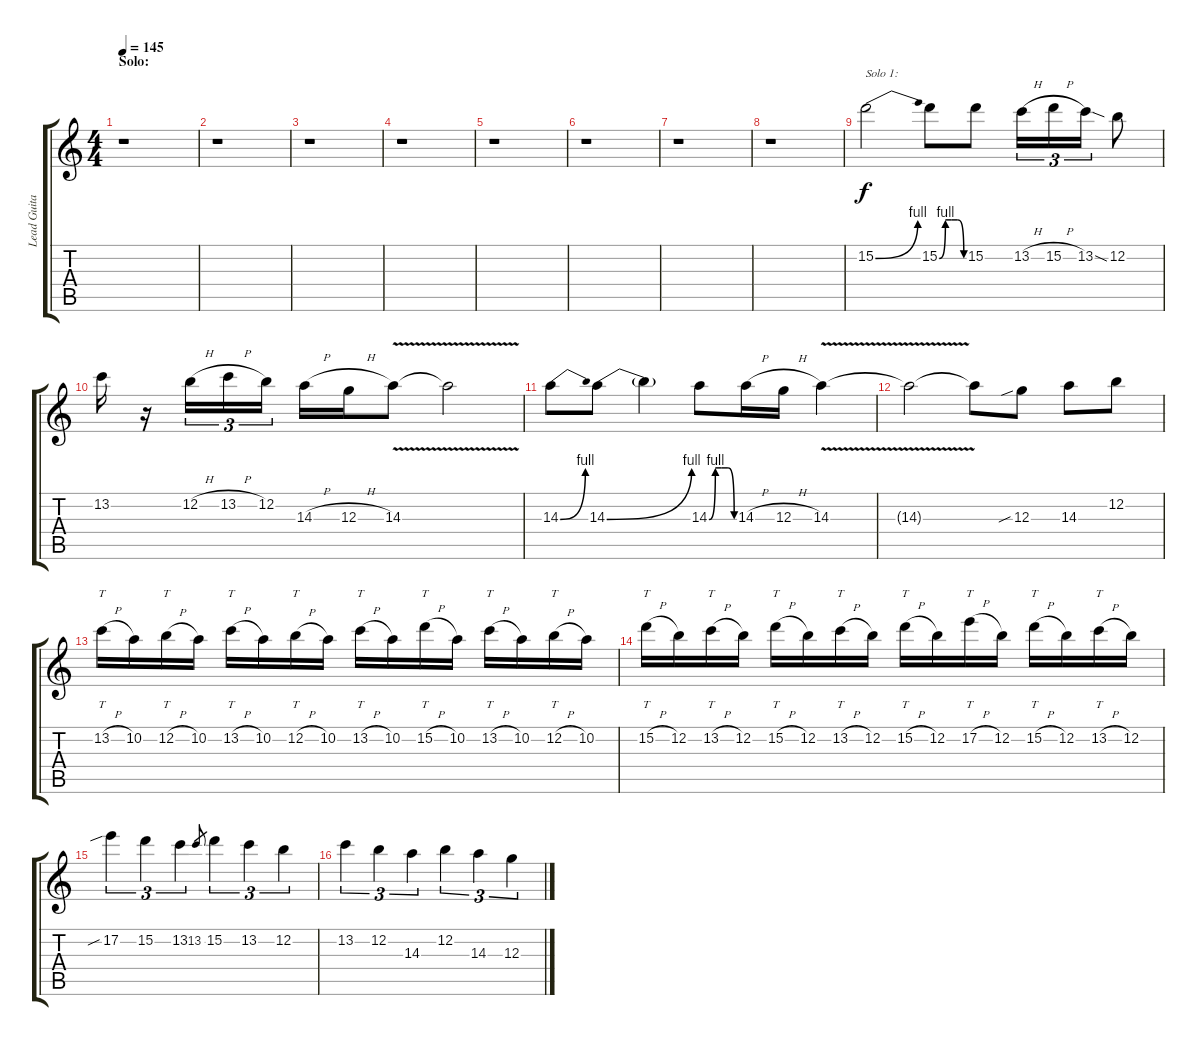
\track ("Lead Guitar II" "Lead Guita") {instrument distortionguitar}
\staff {score tabs}
\tuning (E4 B3 G3 D3 A2 E2) {hide}
\ts (4 4)
\section ("" "Solo:")
\tempo 145
\clef g2
\ks c
r.1{dy f} |
r.1 |
r.1 |
r.1 |
r.1 |
r.1 |
r.1 |
r.1 |
15.2{be (bend 0 0 60 4)}.2{txt "Solo 1:"} 15.2{be (custom 0 0 15 4 30 4 45 4 60 0)}.8 15.2.8 13.2{h}.16{tu (3 2)} 15.2{h}.16{tu (3 2)} 13.2{sod}.16{tu (3 2)} 12.2.8 |
13.2.16 r.16 12.2{h}.16{tu (3 2)} 13.2{h}.16{tu (3 2)} 12.2.16{tu (3 2)} 14.3{h}.16 12.3{h}.16 14.3{v}.8 14.3{t}.2 |
14.3{be (bend 0 0 60 4)}.8 14.3{be (bend 0 0 60 4)}.8 14.3{t}.4 14.3{be (custom 0 0 15 4 30 4 45 4 60 0)}.8 14.3{h}.16 12.3{h}.16 14.3{v}.4 |
14.3{t}.2 14.3{t}.8 12.3{sib}.8 14.3.8 12.2.8 |
13.2{h}.16{tt} 10.2.16 12.2{h}.16{tt} 10.2.16 13.2{h}.16{tt} 10.2.16 12.2{h}.16{tt} 10.2.16 13.2{h}.16{tt} 10.2.16 15.2{h}.16{tt} 10.2.16 13.2{h}.16{tt} 10.2.16 12.2{h}.16{tt} 10.2.16 |
15.2{h}.16{tt} 12.2.16 13.2{h}.16{tt} 12.2.16 15.2{h}.16{tt} 12.2.16 13.2{h}.16{tt} 12.2.16 15.2{h}.16{tt} 12.2.16 17.2{h}.16{tt} 12.2.16 15.2{h}.16{tt} 12.2.16 13.2{h}.16{tt} 12.2.16 |
17.2{sib}.4{tu (3 2)} 15.2.4{tu (3 2)} 13.2.4{tu (3 2)} 13.2.8{gr} 15.2.4{tu (3 2)} 13.2.4{tu (3 2)} 12.2.4{tu (3 2)} |
13.2.4{tu (3 2)} 12.2.4{tu (3 2)} 14.3.4{tu (3 2)} 12.2.4{tu (3 2)} 14.3.4{tu (3 2)} 12.3.4{tu (3 2)}
